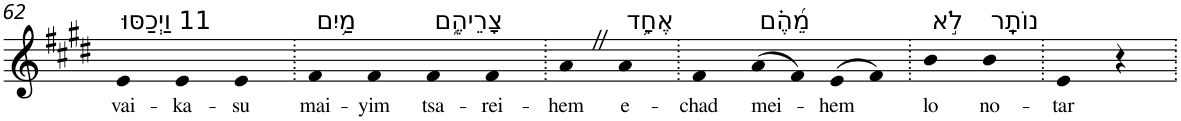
**kern	**text
*part1	*part1
*staff1	*staff1
*I"Piano	*
*I'Pno	*
!!LO:PB:g=z
*clefG2	*
*k[f#c#g#d#]	*
*E:	*
=62	=62
!LO:TX:a:t=11 וַיְכַסּוּ	!
!	!LO:LY:b
4e	vai-
!	!LO:LY:b
4e	-ka-
!	!LO:LY:b
4e	-su
=63.	=63.
!LO:TX:a:t=מַ֥יִם	!
!	!LO:LY:b
4f#	mai-
!	!LO:LY:b
4f#	-yim
!LO:TX:a:t=צָרֵיהֶ֑ם	!
!	!LO:LY:b
4f#	tsa-
!	!LO:LY:b
4f#	-rei-
=64.	=64.
!	!LO:LY:b
4aZ	-hem
!LO:TX:a:t=אֶחָ֥ד	!
!	!LO:LY:b
4a	e-
=65.	=65.
!	!LO:LY:b
4f#	-chad
!LO:TX:a:t=מֵ֝הֶ֗ם	!
!	!LO:LY:b
(>8a	mei-
8f#)	.
!	!LO:LY:b
(>8e	-hem
8f#)	.
=66.	=66.
!LO:TX:a:t=לֹ֣א	!
!	!LO:LY:b
4b	lo
!LO:TX:a:t=נוֹתָֽר	!
!	!LO:LY:b
4b	no-
=67.	=67.
!	!LO:LY:b
4e	-tar
4r	.
=.	=.
*-	*-
